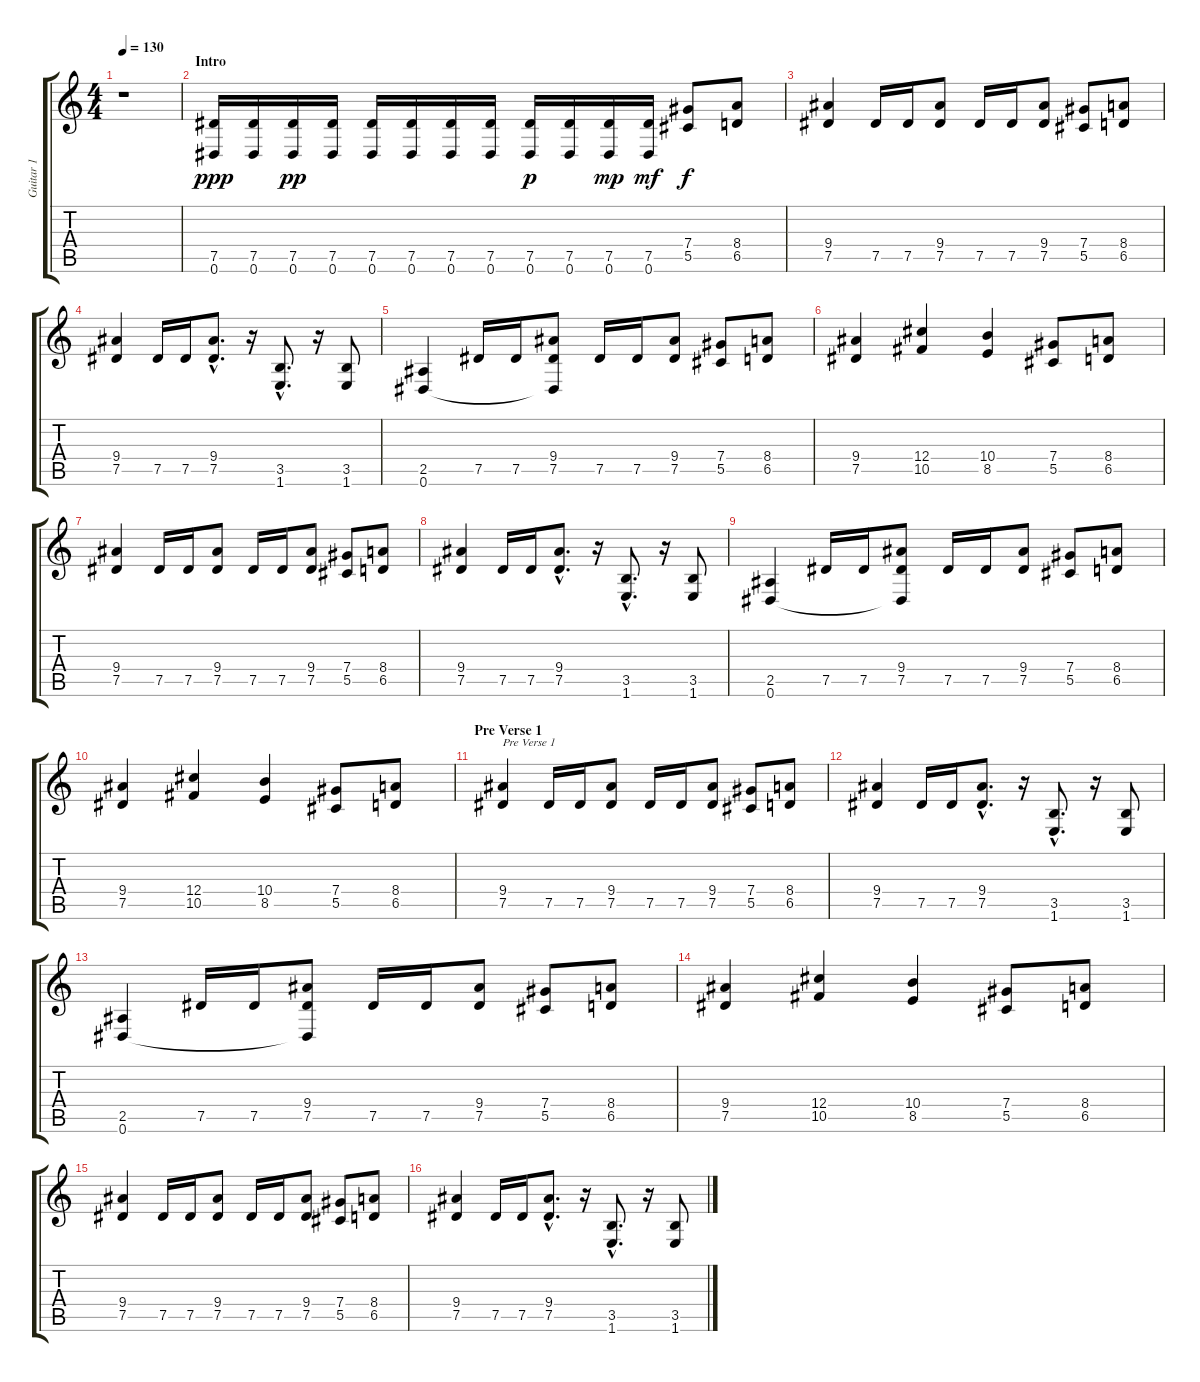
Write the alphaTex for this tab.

\track ("Guitar 1" "Guitar 1") {instrument distortionguitar}
\staff {score tabs}
\tuning (Eb4 Bb3 Gb3 Db3 Ab2 Eb2) {hide}
\ts (4 4)
\tempo 130
\clef g2
\ks c
r.1{dy ppp instrument distortionguitar} |
\section ("" "Intro")
(7.5 0.6).16 (7.5 0.6).16 (7.5 0.6).16{dy pp} (7.5 0.6).16 (7.5 0.6).16 (7.5 0.6).16 (7.5 0.6).16 (7.5 0.6).16 (7.5 0.6).16{dy p} (7.5 0.6).16 (7.5 0.6).16{dy mp} (7.5 0.6).16{dy mf} (7.4 5.5).8{dy f} (8.4 6.5).8 |
(9.4 7.5).4 7.5.16 7.5.16 (9.4 7.5).8 7.5.16 7.5.16 (9.4 7.5).8 (7.4 5.5).8 (8.4 6.5).8 |
(9.4 7.5).4 7.5.16 7.5.16 (9.4{hac} 7.5{hac}).8{d} r.16 (3.5{hac} 1.6{hac}).8{d} r.16 (3.5 1.6).8 |
(2.5 0.6).4 7.5.16 7.5.16 (9.4 7.5 0.6{t}).8 7.5.16 7.5.16 (9.4 7.5).8 (7.4 5.5).8 (8.4 6.5).8 |
(9.4 7.5).4 (12.4 10.5).4 (10.4 8.5).4 (7.4 5.5).8 (8.4 6.5).8 |
(9.4 7.5).4 7.5.16 7.5.16 (9.4 7.5).8 7.5.16 7.5.16 (9.4 7.5).8 (7.4 5.5).8 (8.4 6.5).8 |
(9.4 7.5).4 7.5.16 7.5.16 (9.4{hac} 7.5{hac}).8{d} r.16 (3.5{hac} 1.6{hac}).8{d} r.16 (3.5 1.6).8 |
(2.5 0.6).4 7.5.16 7.5.16 (9.4 7.5 0.6{t}).8 7.5.16 7.5.16 (9.4 7.5).8 (7.4 5.5).8 (8.4 6.5).8 |
(9.4 7.5).4 (12.4 10.5).4 (10.4 8.5).4 (7.4 5.5).8 (8.4 6.5).8 |
\section ("" "Pre Verse 1")
(9.4 7.5).4{txt "Pre Verse 1"} 7.5.16 7.5.16 (9.4 7.5).8 7.5.16 7.5.16 (9.4 7.5).8 (7.4 5.5).8 (8.4 6.5).8 |
(9.4 7.5).4 7.5.16 7.5.16 (9.4{hac} 7.5{hac}).8{d} r.16 (3.5{hac} 1.6{hac}).8{d} r.16 (3.5 1.6).8 |
(2.5 0.6).4 7.5.16 7.5.16 (9.4 7.5 0.6{t}).8 7.5.16 7.5.16 (9.4 7.5).8 (7.4 5.5).8 (8.4 6.5).8 |
(9.4 7.5).4 (12.4 10.5).4 (10.4 8.5).4 (7.4 5.5).8 (8.4 6.5).8 |
(9.4 7.5).4 7.5.16 7.5.16 (9.4 7.5).8 7.5.16 7.5.16 (9.4 7.5).8 (7.4 5.5).8 (8.4 6.5).8 |
(9.4 7.5).4 7.5.16 7.5.16 (9.4{hac} 7.5{hac}).8{d} r.16 (3.5{hac} 1.6{hac}).8{d} r.16 (3.5 1.6).8
